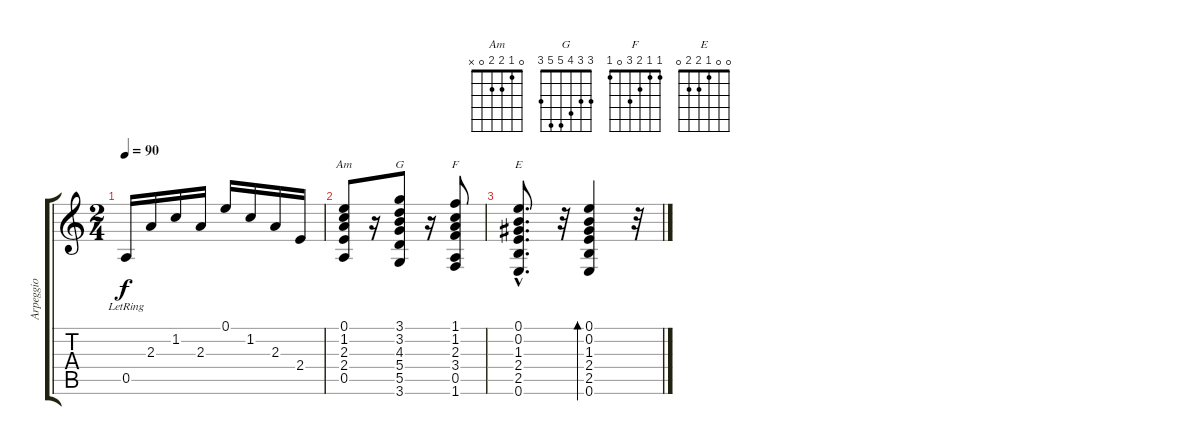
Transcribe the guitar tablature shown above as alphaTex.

\track ("Arpeggio" "Arpeggio") {instrument acousticguitarnylon}
\staff {score tabs}
\tuning (E4 B3 G3 D3 A2 E2) {hide}
\chord ("Am" 0 1 2 2 0 x)
\chord ("G" 3 3 4 5 5 3)
\chord ("F" 1 1 2 3 0 1)
\chord ("E" 0 0 1 2 2 0)
\ts (2 4)
\tempo 90
\clef g2
\ks c
0.5{lr}.16{dy f} 2.3.16 1.2.16 2.3.16 0.1.16 1.2.16 2.3.16 2.4.16 |
(0.1 1.2 2.3 2.4 0.5).8{ch "Am"} r.16 (3.1 3.2 4.3 5.4 5.5 3.6).8{ch "G"} r.16 (1.1 1.2 2.3 3.4 0.5 1.6).8{ch "F"} |
(0.1{hac} 0.2{hac} 1.3{hac} 2.4{hac} 2.5{hac} 0.6{hac}).8{d ch "E"} r.32 (0.1 0.2 1.3 2.4 2.5 0.6).4{bd 120} r.32
